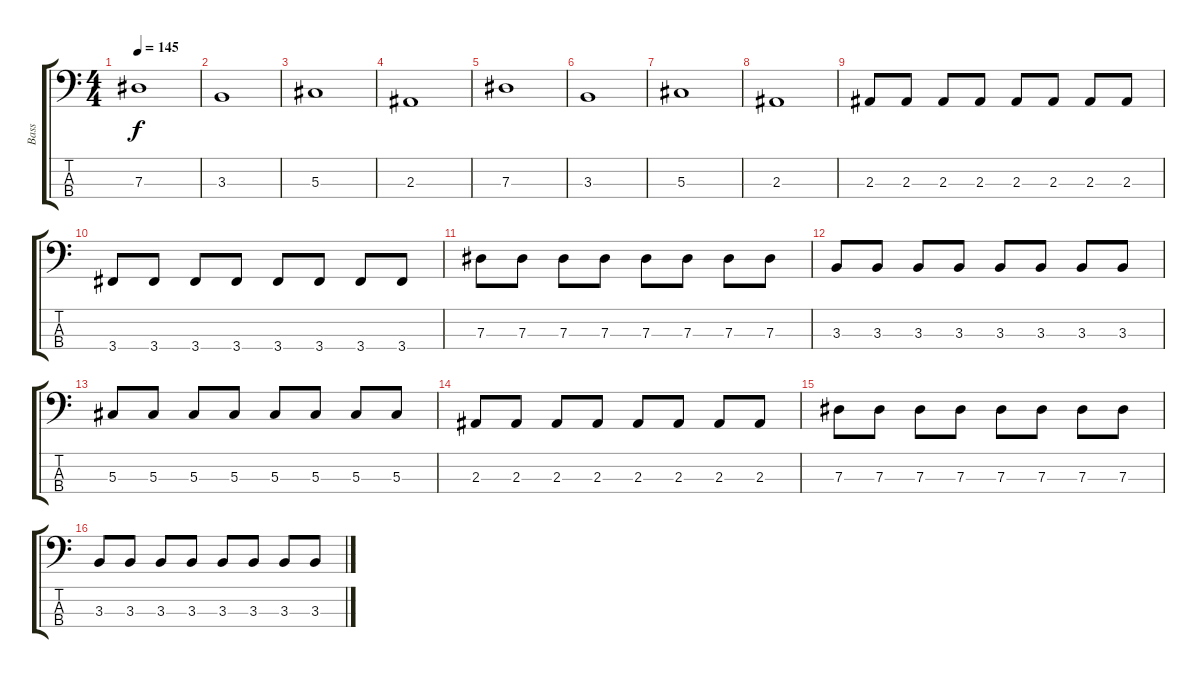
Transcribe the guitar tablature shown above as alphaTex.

\track ("Bass" "Bass") {instrument electricbassfinger}
\staff {score tabs}
\tuning (Gb2 Db2 Ab1 Eb1) {hide}
\ts (4 4)
\tempo 145
\clef f4
\ks c
7.3.1{dy f instrument electricbassfinger} |
3.3.1 |
5.3.1 |
2.3.1 |
7.3.1 |
3.3.1 |
5.3.1 |
2.3.1 |
2.3.8 2.3.8 2.3.8 2.3.8 2.3.8 2.3.8 2.3.8 2.3.8 |
3.4.8 3.4.8 3.4.8 3.4.8 3.4.8 3.4.8 3.4.8 3.4.8 |
7.3.8 7.3.8 7.3.8 7.3.8 7.3.8 7.3.8 7.3.8 7.3.8 |
3.3.8 3.3.8 3.3.8 3.3.8 3.3.8 3.3.8 3.3.8 3.3.8 |
5.3.8 5.3.8 5.3.8 5.3.8 5.3.8 5.3.8 5.3.8 5.3.8 |
2.3.8 2.3.8 2.3.8 2.3.8 2.3.8 2.3.8 2.3.8 2.3.8 |
7.3.8 7.3.8 7.3.8 7.3.8 7.3.8 7.3.8 7.3.8 7.3.8 |
3.3.8 3.3.8 3.3.8 3.3.8 3.3.8 3.3.8 3.3.8 3.3.8
